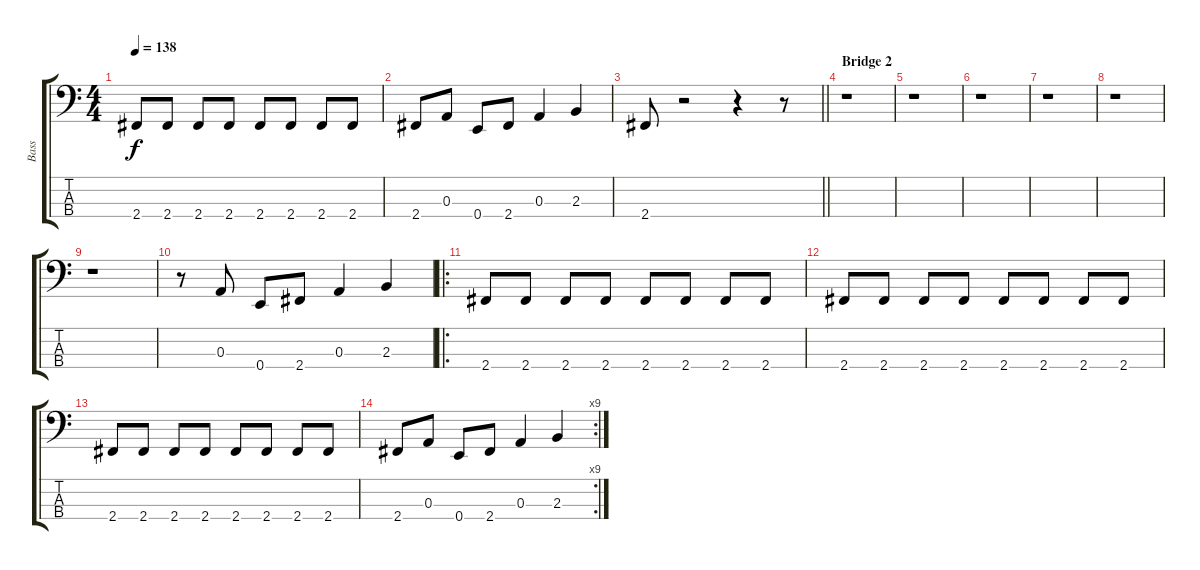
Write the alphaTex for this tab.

\track ("Bass" "Bass") {instrument electricbasspick}
\staff {score tabs}
\tuning (G2 D2 A1 E1) {hide}
\ts (4 4)
\tempo 138
\clef f4
\ks c
2.4.8{dy f} 2.4.8 2.4.8 2.4.8 2.4.8 2.4.8 2.4.8 2.4.8 |
2.4.8 0.3.8 0.4.8 2.4.8 0.3.4 2.3.4 |
\barLineRight lightlight
2.4.8 r.2 r.4 r.8 |
\section ("" "Bridge 2")
r.1 |
r.1 |
r.1 |
r.1 |
r.1 |
r.1 |
r.8 0.3.8 0.4.8 2.4.8 0.3.4 2.3.4 |
\ro
2.4.8 2.4.8 2.4.8 2.4.8 2.4.8 2.4.8 2.4.8 2.4.8 |
2.4.8 2.4.8 2.4.8 2.4.8 2.4.8 2.4.8 2.4.8 2.4.8 |
2.4.8 2.4.8 2.4.8 2.4.8 2.4.8 2.4.8 2.4.8 2.4.8 |
\rc 9
2.4.8 0.3.8 0.4.8 2.4.8 0.3.4 2.3.4
